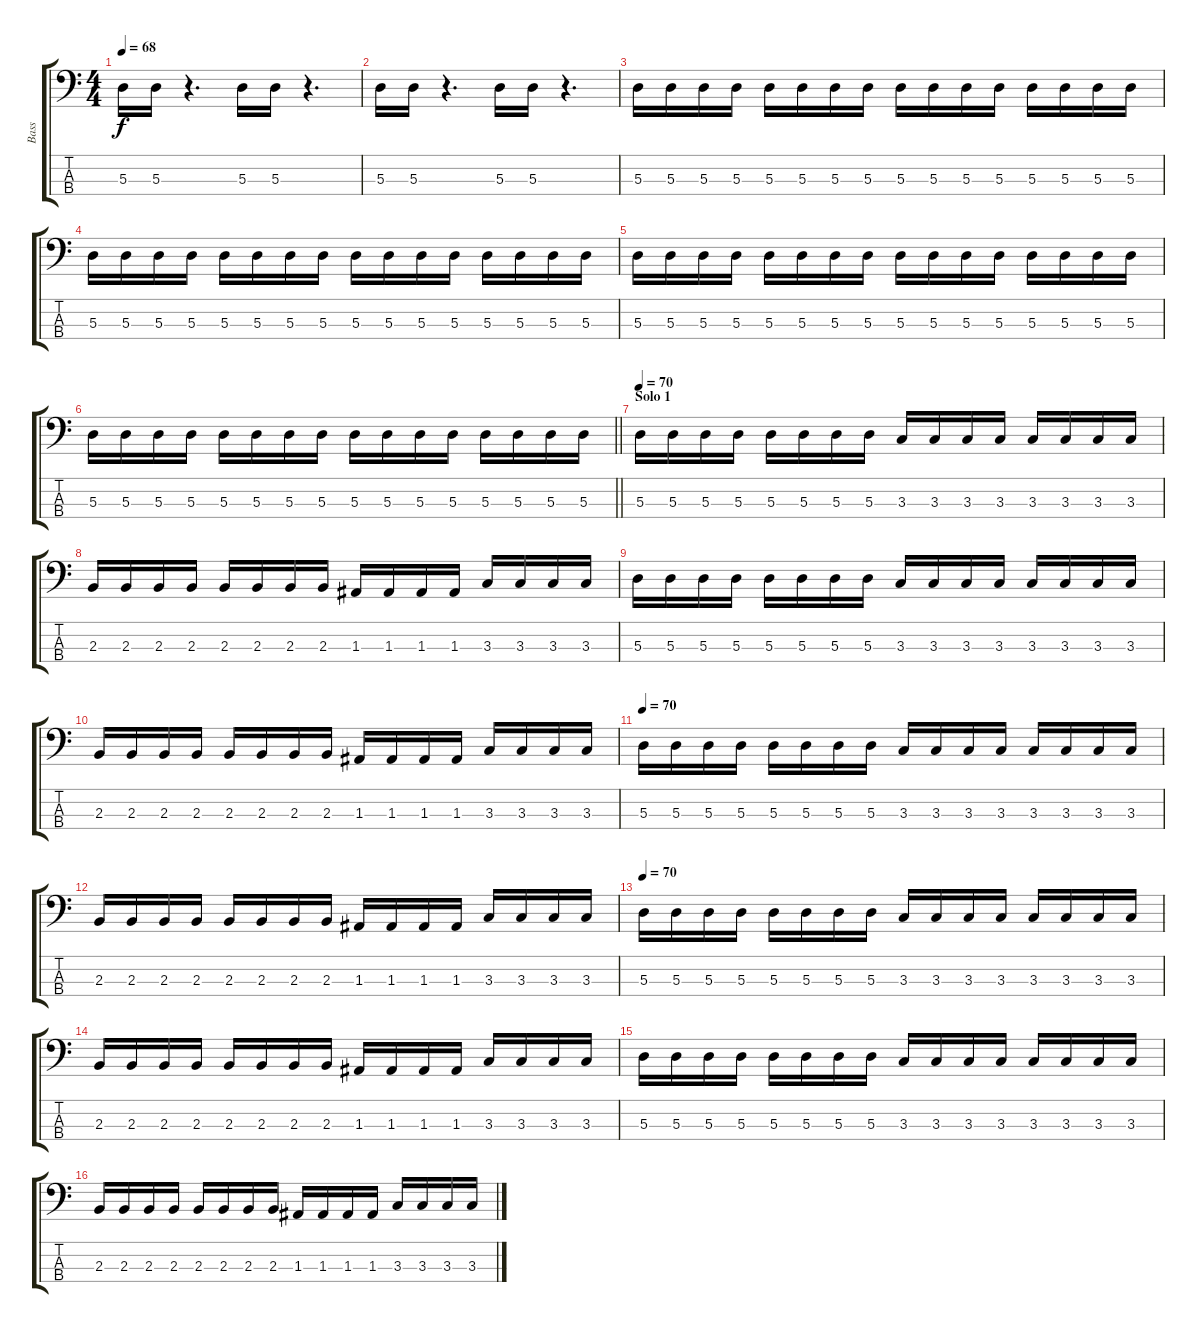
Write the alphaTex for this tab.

\track ("Bass" "Bass") {instrument electricbassfinger}
\staff {score tabs}
\tuning (G2 D2 A1 E1) {hide}
\ts (4 4)
\tempo 68
\clef f4
\ks c
5.3.16{dy f} 5.3.16 r.4{d} 5.3.16 5.3.16 r.4{d} |
5.3.16 5.3.16 r.4{d} 5.3.16 5.3.16 r.4{d} |
5.3.16 5.3.16 5.3.16 5.3.16 5.3.16 5.3.16 5.3.16 5.3.16 5.3.16 5.3.16 5.3.16 5.3.16 5.3.16 5.3.16 5.3.16 5.3.16 |
5.3.16 5.3.16 5.3.16 5.3.16 5.3.16 5.3.16 5.3.16 5.3.16 5.3.16 5.3.16 5.3.16 5.3.16 5.3.16 5.3.16 5.3.16 5.3.16 |
5.3.16 5.3.16 5.3.16 5.3.16 5.3.16 5.3.16 5.3.16 5.3.16 5.3.16 5.3.16 5.3.16 5.3.16 5.3.16 5.3.16 5.3.16 5.3.16 |
\barLineRight lightlight
5.3.16 5.3.16 5.3.16 5.3.16 5.3.16 5.3.16 5.3.16 5.3.16 5.3.16 5.3.16 5.3.16 5.3.16 5.3.16 5.3.16 5.3.16 5.3.16 |
\section ("" "Solo 1")
\tempo 70
5.3.16 5.3.16 5.3.16 5.3.16 5.3.16 5.3.16 5.3.16 5.3.16 3.3.16 3.3.16 3.3.16 3.3.16 3.3.16 3.3.16 3.3.16 3.3.16 |
2.3.16 2.3.16 2.3.16 2.3.16 2.3.16 2.3.16 2.3.16 2.3.16 1.3.16 1.3.16 1.3.16 1.3.16 3.3.16 3.3.16 3.3.16 3.3.16 |
5.3.16 5.3.16 5.3.16 5.3.16 5.3.16 5.3.16 5.3.16 5.3.16 3.3.16 3.3.16 3.3.16 3.3.16 3.3.16 3.3.16 3.3.16 3.3.16 |
2.3.16 2.3.16 2.3.16 2.3.16 2.3.16 2.3.16 2.3.16 2.3.16 1.3.16 1.3.16 1.3.16 1.3.16 3.3.16 3.3.16 3.3.16 3.3.16 |
\tempo 70
5.3.16 5.3.16 5.3.16 5.3.16 5.3.16 5.3.16 5.3.16 5.3.16 3.3.16 3.3.16 3.3.16 3.3.16 3.3.16 3.3.16 3.3.16 3.3.16 |
2.3.16 2.3.16 2.3.16 2.3.16 2.3.16 2.3.16 2.3.16 2.3.16 1.3.16 1.3.16 1.3.16 1.3.16 3.3.16 3.3.16 3.3.16 3.3.16 |
\tempo 70
5.3.16 5.3.16 5.3.16 5.3.16 5.3.16 5.3.16 5.3.16 5.3.16 3.3.16 3.3.16 3.3.16 3.3.16 3.3.16 3.3.16 3.3.16 3.3.16 |
2.3.16 2.3.16 2.3.16 2.3.16 2.3.16 2.3.16 2.3.16 2.3.16 1.3.16 1.3.16 1.3.16 1.3.16 3.3.16 3.3.16 3.3.16 3.3.16 |
5.3.16 5.3.16 5.3.16 5.3.16 5.3.16 5.3.16 5.3.16 5.3.16 3.3.16 3.3.16 3.3.16 3.3.16 3.3.16 3.3.16 3.3.16 3.3.16 |
2.3.16 2.3.16 2.3.16 2.3.16 2.3.16 2.3.16 2.3.16 2.3.16 1.3.16 1.3.16 1.3.16 1.3.16 3.3.16 3.3.16 3.3.16 3.3.16
